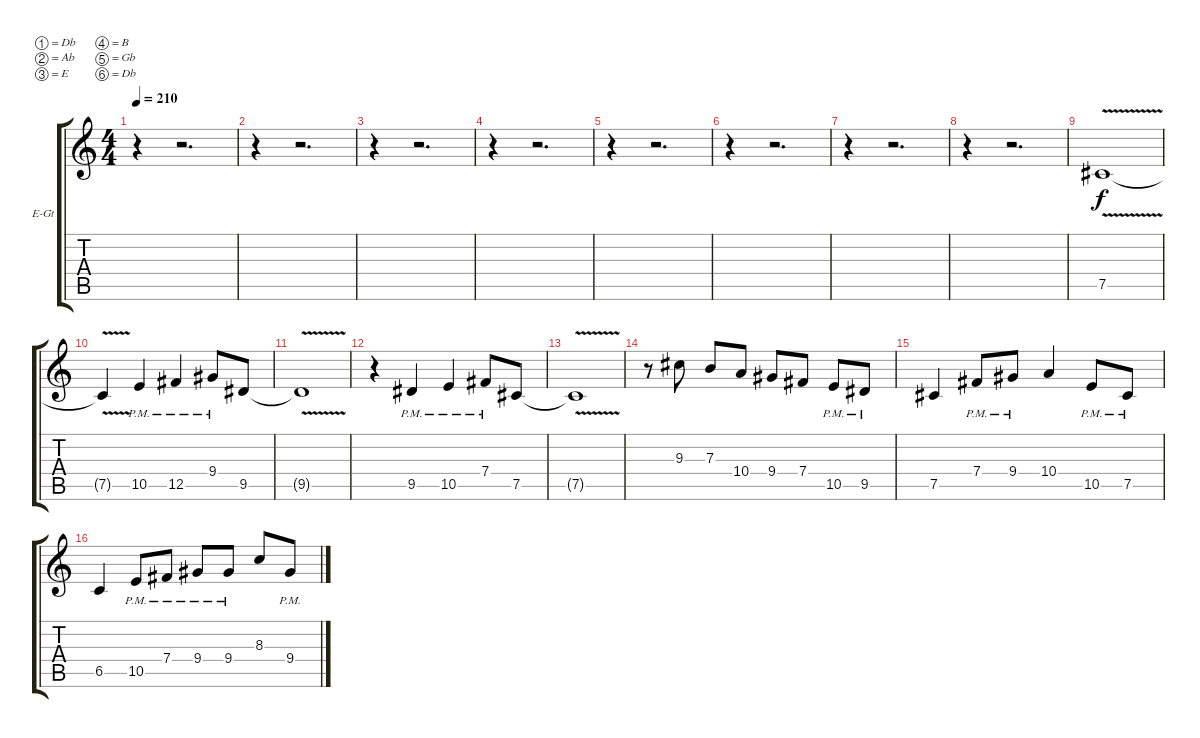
\bracketExtendMode groupsimilarinstruments
\firstSystemTrackNameOrientation horizontal
\otherSystemsTrackNameOrientation horizontal
\track ("Lead 1" "E-Gt") {instrument distortionguitar}
\staff {score tabs}
\tuning (Db4 Ab3 E3 B2 Gb2 Db2)
\ts (4 4)
\tempo 210
\clef g2
\ks c
r.4{dy f} r.2{d} |
r.4 r.2{d} |
r.4 r.2{d} |
r.4 r.2{d} |
r.4 r.2{d} |
r.4 r.2{d} |
r.4 r.2{d} |
r.4 r.2{d} |
7.5{v}.1 |
7.5{v t}.4 10.5{pm}.4 12.5{pm}.4 9.4{pm}.8 9.5.8 |
9.5{v t}.1 |
r.4 9.5{pm}.4 10.5{pm}.4 7.4{pm}.8 7.5.8 |
7.5{v t}.1 |
r.8 9.3.8 7.3.8 10.4.8 9.4.8 7.4.8 10.5{pm}.8 9.5{pm}.8 |
7.5.4 7.4{pm}.8 9.4{pm}.8 10.4.4 10.5{pm}.8 7.5{pm}.8 |
6.5.4 10.5{pm}.8 7.4{pm}.8 9.4{pm}.8 9.4{pm}.8 8.3.8 9.4{pm}.8
